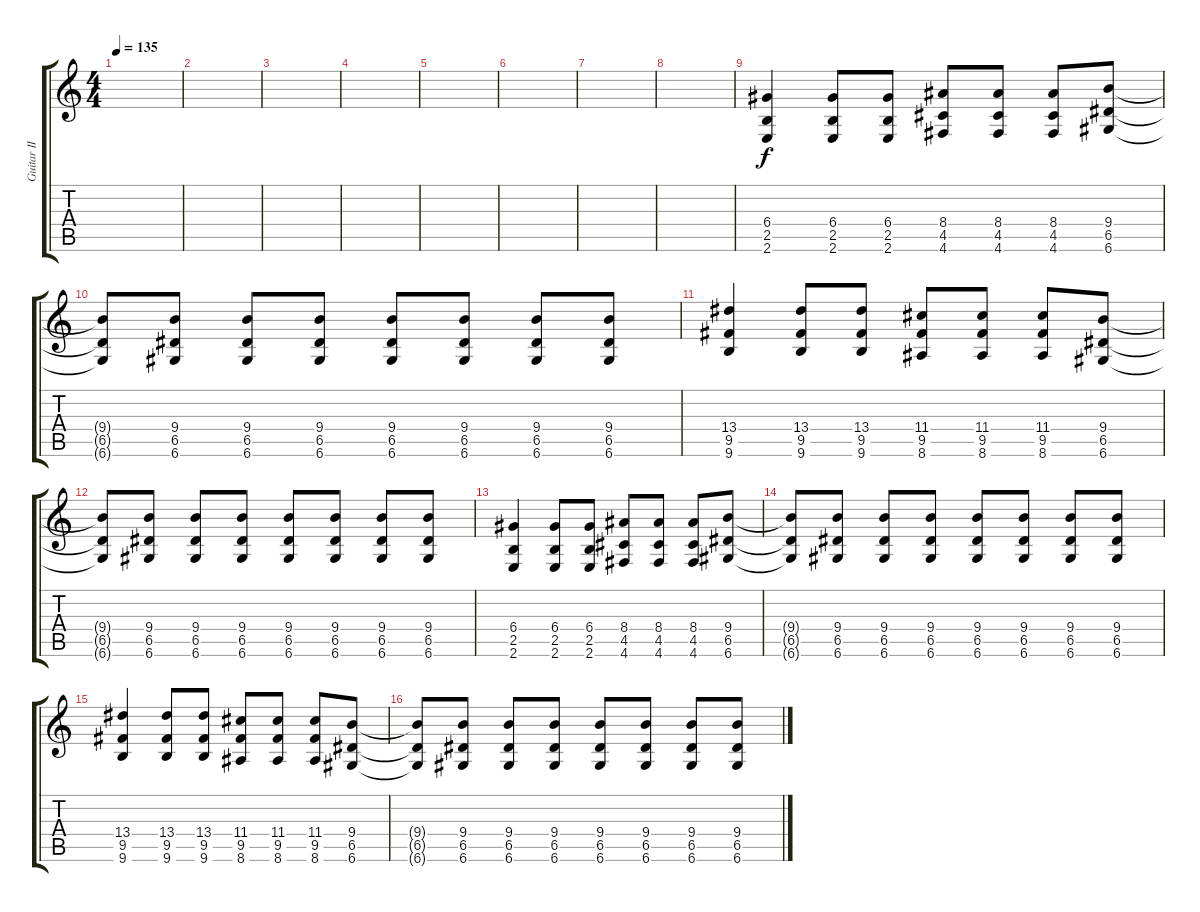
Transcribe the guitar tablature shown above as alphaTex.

\track ("Guitar II" "Guitar II") {instrument distortionguitar}
\staff {score tabs}
\tuning (E4 B3 G3 D3 A2 D2) {hide}
\ts (4 4)
\tempo 135
\clef g2
\ks c
|
|
|
|
|
|
|
|
(6.4 2.5 2.6).4 (6.4 2.5 2.6).8 (6.4 2.5 2.6).8 (8.4 4.5 4.6).8 (8.4 4.5 4.6).8 (8.4 4.5 4.6).8 (9.4 6.5 6.6).8 |
(9.4{t} 6.5{t} 6.6{t}).8 (9.4 6.5 6.6).8 (9.4 6.5 6.6).8 (9.4 6.5 6.6).8 (9.4 6.5 6.6).8 (9.4 6.5 6.6).8 (9.4 6.5 6.6).8 (9.4 6.5 6.6).8 |
(13.4 9.5 9.6).4 (13.4 9.5 9.6).8 (13.4 9.5 9.6).8 (11.4 9.5 8.6).8 (11.4 9.5 8.6).8 (11.4 9.5 8.6).8 (9.4 6.5 6.6).8 |
(9.4{t} 6.5{t} 6.6{t}).8 (9.4 6.5 6.6).8 (9.4 6.5 6.6).8 (9.4 6.5 6.6).8 (9.4 6.5 6.6).8 (9.4 6.5 6.6).8 (9.4 6.5 6.6).8 (9.4 6.5 6.6).8 |
(6.4 2.5 2.6).4 (6.4 2.5 2.6).8 (6.4 2.5 2.6).8 (8.4 4.5 4.6).8 (8.4 4.5 4.6).8 (8.4 4.5 4.6).8 (9.4 6.5 6.6).8 |
(9.4{t} 6.5{t} 6.6{t}).8 (9.4 6.5 6.6).8 (9.4 6.5 6.6).8 (9.4 6.5 6.6).8 (9.4 6.5 6.6).8 (9.4 6.5 6.6).8 (9.4 6.5 6.6).8 (9.4 6.5 6.6).8 |
(13.4 9.5 9.6).4 (13.4 9.5 9.6).8 (13.4 9.5 9.6).8 (11.4 9.5 8.6).8 (11.4 9.5 8.6).8 (11.4 9.5 8.6).8 (9.4 6.5 6.6).8 |
(9.4{t} 6.5{t} 6.6{t}).8 (9.4 6.5 6.6).8 (9.4 6.5 6.6).8 (9.4 6.5 6.6).8 (9.4 6.5 6.6).8 (9.4 6.5 6.6).8 (9.4 6.5 6.6).8 (9.4 6.5 6.6).8
